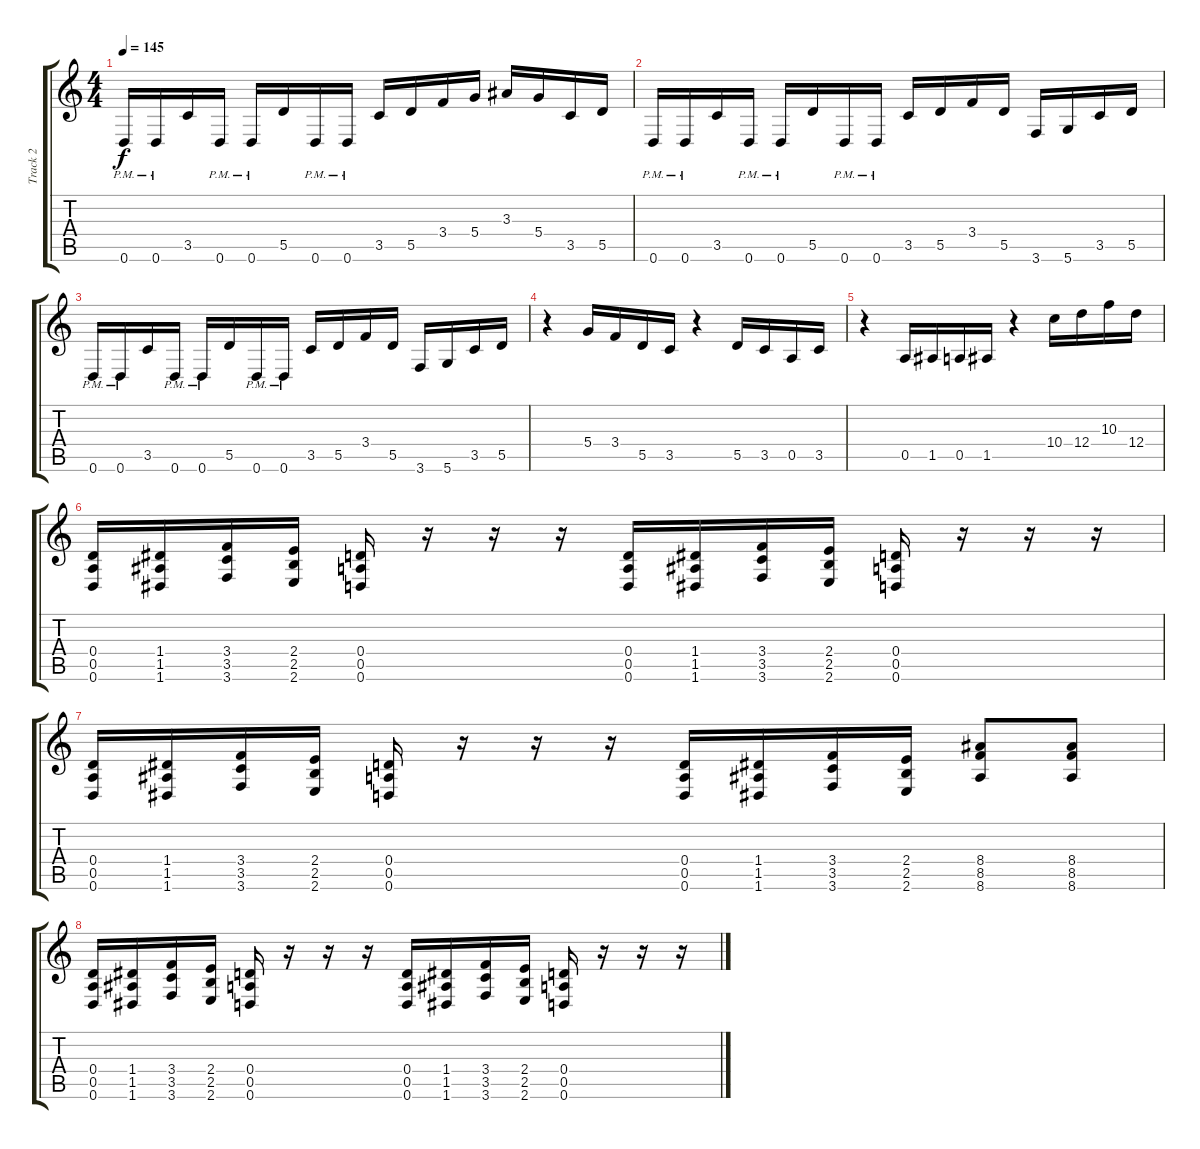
\track ("Track 2" "Track 2") {instrument distortionguitar}
\staff {score tabs}
\tuning (E4 B3 G3 D3 A2 D2) {hide}
\ts (4 4)
\tempo 145
\clef g2
\ks c
0.6{pm}.16{dy f} 0.6{pm}.16 3.5.16 0.6{pm}.16 0.6{pm}.16 5.5.16 0.6{pm}.16 0.6{pm}.16 3.5.16 5.5.16 3.4.16 5.4.16 3.3.16 5.4.16 3.5.16 5.5.16 |
0.6{pm}.16 0.6{pm}.16 3.5.16 0.6{pm}.16 0.6{pm}.16 5.5.16 0.6{pm}.16 0.6{pm}.16 3.5.16 5.5.16 3.4.16 5.5.16 3.6.16 5.6.16 3.5.16 5.5.16 |
0.6{pm}.16 0.6{pm}.16 3.5.16 0.6{pm}.16 0.6{pm}.16 5.5.16 0.6{pm}.16 0.6{pm}.16 3.5.16 5.5.16 3.4.16 5.5.16 3.6.16 5.6.16 3.5.16 5.5.16 |
r.4 5.4.16 3.4.16 5.5.16 3.5.16 r.4 5.5.16 3.5.16 0.5.16 3.5.16 |
r.4 0.5.16 1.5.16 0.5.16 1.5.16 r.4 10.4.16 12.4.16 10.3.16 12.4.16 |
(0.4 0.5 0.6).16 (1.4 1.5 1.6).16 (3.4 3.5 3.6).16 (2.4 2.5 2.6).16 (0.4 0.5 0.6).16 r.16 r.16 r.16 (0.4 0.5 0.6).16 (1.4 1.5 1.6).16 (3.4 3.5 3.6).16 (2.4 2.5 2.6).16 (0.4 0.5 0.6).16 r.16 r.16 r.16 |
(0.4 0.5 0.6).16 (1.4 1.5 1.6).16 (3.4 3.5 3.6).16 (2.4 2.5 2.6).16 (0.4 0.5 0.6).16 r.16 r.16 r.16 (0.4 0.5 0.6).16 (1.4 1.5 1.6).16 (3.4 3.5 3.6).16 (2.4 2.5 2.6).16 (8.4 8.5 8.6).8 (8.4 8.5 8.6).8 |
(0.4 0.5 0.6).16 (1.4 1.5 1.6).16 (3.4 3.5 3.6).16 (2.4 2.5 2.6).16 (0.4 0.5 0.6).16 r.16 r.16 r.16 (0.4 0.5 0.6).16 (1.4 1.5 1.6).16 (3.4 3.5 3.6).16 (2.4 2.5 2.6).16 (0.4 0.5 0.6).16 r.16 r.16 r.16
